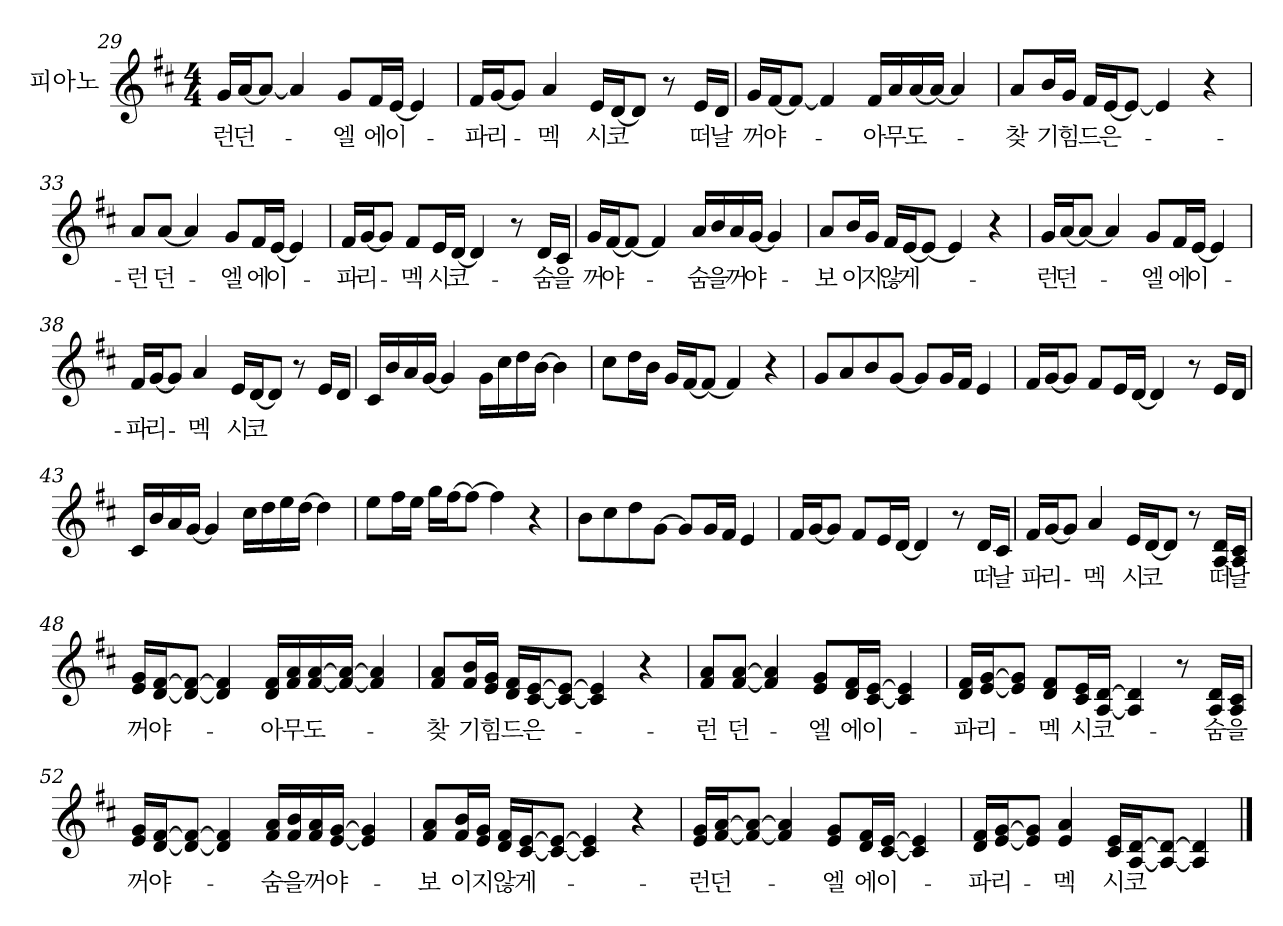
**kern	**text
*part1	*part1
*staff1	*staff1
*I"피아노	*
*clefG2	*
*k[f#c#]	*
*M4/4	*
=29	=29
!	!LO:LY:b
16g/LL	런
!	!LO:LY:b
[16a/J	던-
8a/J_	.
4a/]	.
!	!LO:LY:b
8g/L	-엘
!	!LO:LY:b
16f#/L	에
!	!LO:LY:b
[16e/JJ	이-
4e/]	.
!!LO:LB:g=z
=30	=30
!	!LO:LY:b
16f#/LL	-파
!	!LO:LY:b
[16g/J	리-
8g/J]	.
!	!LO:LY:b
4a/	-멕
!	!LO:LY:b
16e/LL	시
!	!LO:LY:b
[16d/J	코
8d/J]	.
8r	.
!	!LO:LY:b
16e/LL	떠
!	!LO:LY:b
16d/JJ	날
=31	=31
!	!LO:LY:b
16g/LL	꺼
!	!LO:LY:b
[16f#/J	야-
8f#/J_	.
4f#/]	.
!	!LO:LY:b
16f#/LL	-아
!	!LO:LY:b
16a/	무
!	!LO:LY:b
[16a/	도-
16a/JJ_	.
4a/]	.
=32	=32
!	!LO:LY:b
8a/L	-찾
!	!LO:LY:b
16b/L	기
!	!LO:LY:b
16g/JJ	힘
!	!LO:LY:b
16f#/LL	드
!	!LO:LY:b
[16e/J	은-
8e/J_	.
4e/]	.
4r	.
=33	=33
!	!LO:LY:b
8a/L	-런
!	!LO:LY:b
[8a/J	던-
4a/]	.
!	!LO:LY:b
8g/L	-엘
!	!LO:LY:b
16f#/L	에
!	!LO:LY:b
[16e/JJ	이-
4e/]	.
!!LO:LB:g=z
=34	=34
!	!LO:LY:b
16f#/LL	-파
!	!LO:LY:b
[16g/J	리-
8g/J]	.
!	!LO:LY:b
8f#/L	-멕
!	!LO:LY:b
16e/L	시
!	!LO:LY:b
[16d/JJ	코-
4d/]	.
8r	.
!	!LO:LY:b
16d/LL	숨
!	!LO:LY:b
16c#/JJ	을
=35	=35
!	!LO:LY:b
16g/LL	꺼
!	!LO:LY:b
[16f#/J	야-
8f#/J_	.
4f#/]	.
!	!LO:LY:b
16a/LL	숨
!	!LO:LY:b
16b/	을
!	!LO:LY:b
16a/	꺼
!	!LO:LY:b
[16g/JJ	야-
4g/]	.
=36	=36
!	!LO:LY:b
8a/L	-보
!	!LO:LY:b
16b/L	이
!	!LO:LY:b
16g/JJ	지
!	!LO:LY:b
16f#/LL	않
!	!LO:LY:b
[16e/J	게-
8e/J_	.
4e/]	.
4r	.
!!LO:LB:g=z
=37	=37
!	!LO:LY:b
16g/LL	런
!	!LO:LY:b
[16a/J	던-
8a/J_	.
4a/]	.
!	!LO:LY:b
8g/L	엘
!	!LO:LY:b
16f#/L	-에
!	!LO:LY:b
[16e/JJ	이-
4e/]	.
=38	=38
!	!LO:LY:b
16f#/LL	-파
!	!LO:LY:b
[16g/J	리-
8g/J]	.
!	!LO:LY:b
4a/	-멕
!	!LO:LY:b
16e/LL	시
!	!LO:LY:b
[16d/J	코
8d/J]	.
8r	.
16e/LL	.
16d/JJ	.
=39	=39
16c#/LL	.
16b/	.
16a/	.
[16g/JJ	.
4g/]	.
16g\LL	.
16cc#\	.
16dd\	.
[16b\JJ	.
4b\]	.
=40	=40
8cc#\L	.
16dd\L	.
16b\JJ	.
16g/LL	.
[16f#/J	.
8f#/J_	.
4f#/]	.
4r	.
!!LO:PB:g=z
=41	=41
8g/L	.
8a/	.
8b/	.
[8g/J	.
8g/L]	.
16g/L	.
16f#/JJ	.
4e/	.
=42	=42
16f#/LL	.
[16g/J	.
8g/J]	.
8f#/L	.
16e/L	.
[16d/JJ	.
4d/]	.
8r	.
16e/LL	.
16d/JJ	.
=43	=43
16c#/LL	.
16b/	.
16a/	.
[16g/JJ	.
4g/]	.
16cc#\LL	.
16dd\	.
16ee\	.
[16dd\JJ	.
4dd\]	.
=44	=44
8ee\L	.
16ff#\L	.
16ee\JJ	.
16gg\LL	.
[16ff#\J	.
8ff#\J_	.
4ff#\]	.
4r	.
=45	=45
8b\L	.
8cc#\	.
8dd\	.
[8g\J	.
8g/L]	.
16g/L	.
16f#/JJ	.
4e/	.
!!LO:LB:g=z
=46	=46
16f#/LL	.
[16g/J	.
8g/J]	.
8f#/L	.
16e/L	.
[16d/JJ	.
4d/]	.
8r	.
!	!LO:LY:b
16d/LL	떠
!	!LO:LY:b
16c#/JJ	날
=47	=47
!	!LO:LY:b
16f#/LL	-파
!	!LO:LY:b
[16g/J	리-
8g/J]	.
!	!LO:LY:b
4a/	-멕
!	!LO:LY:b
16e/LL	시
!	!LO:LY:b
[16d/J	코
8d/J]	.
8r	.
!	!LO:LY:b
16A/ 16d/LL	떠
!	!LO:LY:b
16A/ 16c#/JJ	날
=48	=48
!	!LO:LY:b
16e/ 16g/LL	꺼
!	!LO:LY:b
[16d/ [16f#/J	야-
8d/_ 8f#/_J	.
4d/] 4f#/]	.
!	!LO:LY:b
16d/ 16f#/LL	-아
!	!LO:LY:b
16f#/ 16a/	무
!	!LO:LY:b
[16f#/ [16a/	도-
16f#/_ 16a/_JJ	.
4f#/] 4a/]	.
!!LO:LB:g=z
=49	=49
!	!LO:LY:b
8f#/ 8a/L	-찾
!	!LO:LY:b
16f#/ 16b/L	기
!	!LO:LY:b
16e/ 16g/JJ	힘
!	!LO:LY:b
16d/ 16f#/LL	드
!	!LO:LY:b
[16c#/ [16e/J	은-
8c#/_ 8e/_J	.
4c#/] 4e/]	.
4r	.
=50	=50
!	!LO:LY:b
8f#/ 8a/L	-런
!	!LO:LY:b
[8f#/ [8a/J	던-
4f#/] 4a/]	.
!	!LO:LY:b
8e/ 8g/L	-엘
!	!LO:LY:b
16d/ 16f#/L	에
!	!LO:LY:b
[16c#/ [16e/JJ	이-
4c#/] 4e/]	.
=51	=51
!	!LO:LY:b
16d/ 16f#/LL	-파
!	!LO:LY:b
[16e/ [16g/J	리-
8e/] 8g/]J	.
!	!LO:LY:b
8d/ 8f#/L	-멕
!	!LO:LY:b
16c#/ 16e/L	시
!	!LO:LY:b
[16A/ [16d/JJ	코-
4A/] 4d/]	.
8r	.
!	!LO:LY:b
16A/ 16d/LL	숨
!	!LO:LY:b
16A/ 16c#/JJ	을
!!LO:LB:g=z
=52	=52
!	!LO:LY:b
16e/ 16g/LL	꺼
!	!LO:LY:b
[16d/ [16f#/J	야-
8d/_ 8f#/_J	.
4d/] 4f#/]	.
!	!LO:LY:b
16f#/ 16a/LL	숨
!	!LO:LY:b
16f#/ 16b/	을
!	!LO:LY:b
16f#/ 16a/	꺼
!	!LO:LY:b
[16e/ [16g/JJ	야-
4e/] 4g/]	.
=53	=53
!	!LO:LY:b
8f#/ 8a/L	-보
!	!LO:LY:b
16f#/ 16b/L	이
!	!LO:LY:b
16e/ 16g/JJ	지
!	!LO:LY:b
16d/ 16f#/LL	않
!	!LO:LY:b
[16c#/ [16e/J	게-
8c#/_ 8e/_J	.
4c#/] 4e/]	.
4r	.
=54	=54
!	!LO:LY:b
16e/ 16g/LL	런
!	!LO:LY:b
[16f#/ [16a/J	던-
8f#/_ 8a/_J	.
4f#/] 4a/]	.
!	!LO:LY:b
8e/ 8g/L	엘
!	!LO:LY:b
16d/ 16f#/L	-에
!	!LO:LY:b
[16c#/ [16e/JJ	이-
4c#/] 4e/]	.
!!LO:LB:g=z
=55	=55
!	!LO:LY:b
16d/ 16f#/LL	-파
!	!LO:LY:b
[16e/ [16g/J	리-
8e/] 8g/]J	.
!	!LO:LY:b
4e/ 4a/	-멕
!	!LO:LY:b
16c#/ 16e/LL	시
!	!LO:LY:b
[16A/ [16d/J	코
8A/_ 8d/_J	.
4A/] 4d/]	.
==	==
*-	*-
